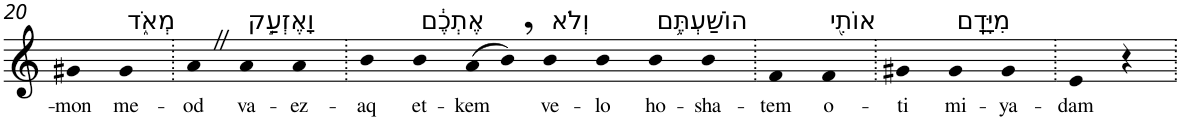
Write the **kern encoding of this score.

**kern	**text
*part1	*part1
*staff1	*staff1
*I"Piano	*
*I'Pno	*
!!LO:PB:g=z
*clefG2	*
*k[]	*
=20	=20
!	!LO:LY:b
4g#X	-mon
!LO:TX:a:t=מְאֹ֑ד	!
!	!LO:LY:b
4g#	me-
=21.	=21.
!	!LO:LY:b
4aZ	-od
!LO:TX:a:t=וָאֶזְעַ֣ק	!
!	!LO:LY:b
4a	va-
!	!LO:LY:b
4a	-ez-
=22.	=22.
!	!LO:LY:b
4b	-aq
!LO:TX:a:t=אֶתְכֶ֔ם	!
!	!LO:LY:b
4b	et-
!	!LO:LY:b
(>8a	-kem
8b,)	.
!LO:TX:a:t=וְלֹא	!
!	!LO:LY:b
4b	ve-
!	!LO:LY:b
4b	-lo
!LO:TX:a:t=הוֹשַׁעְתֶּ֥ם	!
!	!LO:LY:b
4b	ho-
!	!LO:LY:b
4b	-sha-
=23.	=23.
!	!LO:LY:b
4f	-tem
!LO:TX:a:t=אוֹתִ֖י	!
!	!LO:LY:b
4f	o-
=24.	=24.
!	!LO:LY:b
4g#X	-ti
!LO:TX:a:t=מִיָּדָֽם	!
!	!LO:LY:b
4g#	mi-
!	!LO:LY:b
4g#	-ya-
=25.	=25.
!	!LO:LY:b
4e	-dam
4r	.
=.	=.
*-	*-
